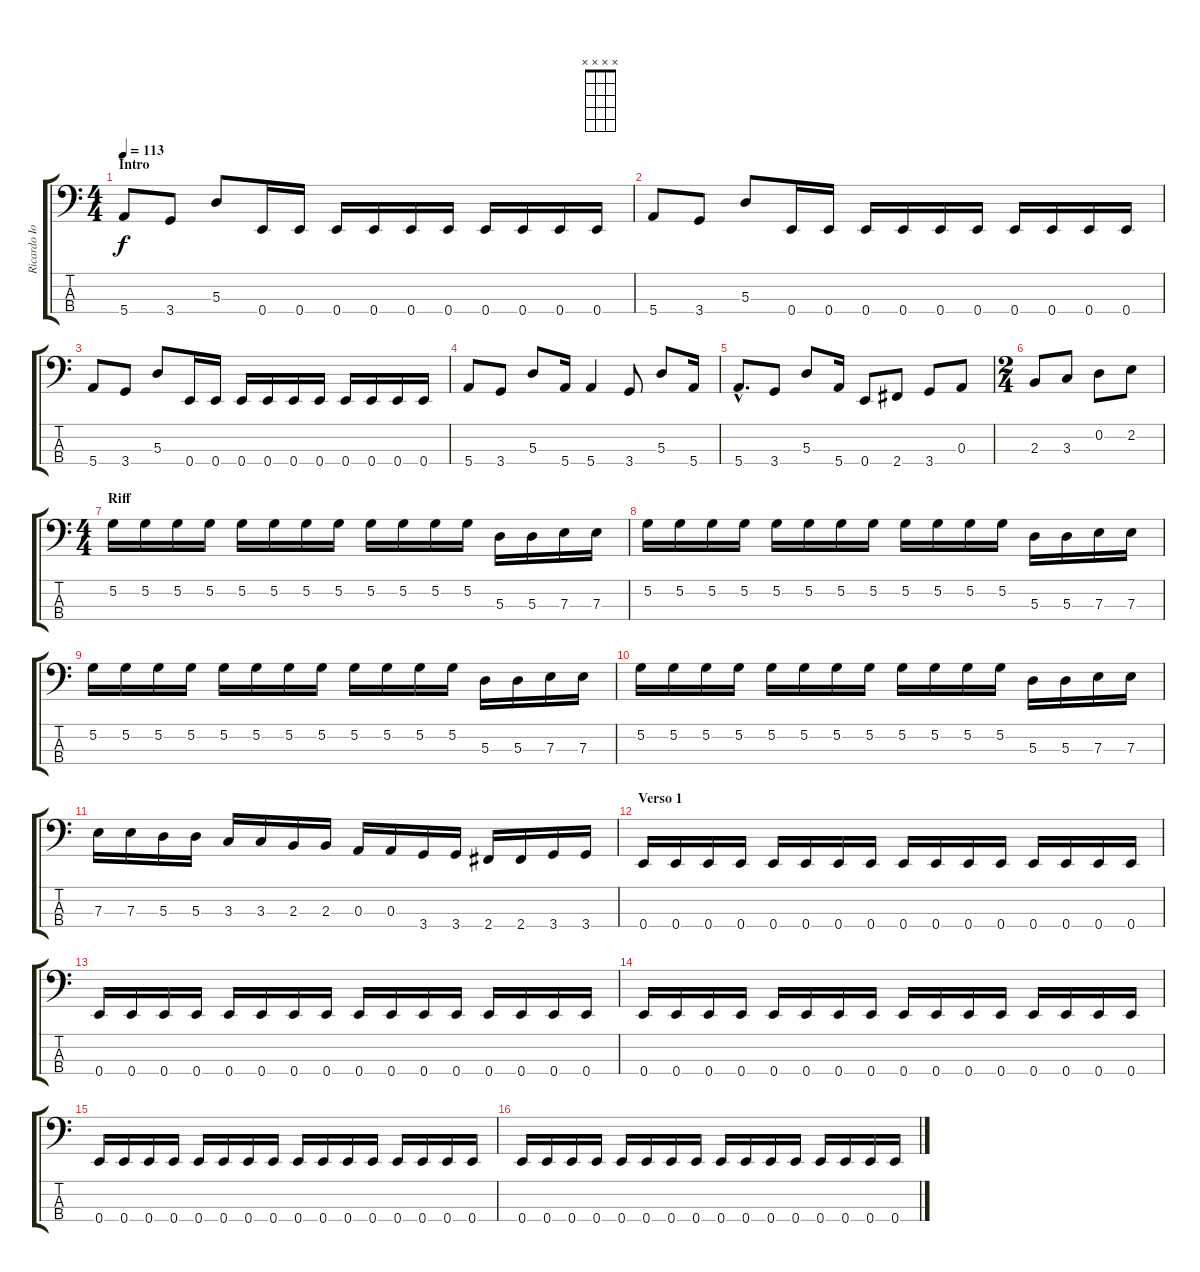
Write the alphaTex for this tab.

\track ("Ricardo Iorio (bajo)" "Ricardo Io") {instrument electricbasspick}
\staff {score tabs}
\tuning (G2 D2 A1 E1) {hide}
\chord ("" x x x x) {firstfret 0}
\ts (4 4)
\section ("" "Intro")
\tempo 113
\clef f4
\ks c
5.4.8{ch "" dy f instrument electricbasspick} 3.4.8 5.3.8 0.4.16 0.4.16 0.4.16 0.4.16 0.4.16 0.4.16 0.4.16 0.4.16 0.4.16 0.4.16 |
5.4.8 3.4.8 5.3.8 0.4.16 0.4.16 0.4.16 0.4.16 0.4.16 0.4.16 0.4.16 0.4.16 0.4.16 0.4.16 |
5.4.8 3.4.8 5.3.8 0.4.16 0.4.16 0.4.16 0.4.16 0.4.16 0.4.16 0.4.16 0.4.16 0.4.16 0.4.16 |
5.4.8 3.4.8 5.3.8 5.4.16 5.4.4 3.4.8 5.3.8 5.4.16 |
5.4{hac}.8{d} 3.4.8 5.3.8 5.4.16 0.4.8 2.4.8 3.4.8 0.3.8 |
\ts (2 4)
2.3.8 3.3.8 0.2.8 2.2.8 |
\ts (4 4)
\section ("" "Riff")
5.2.16 5.2.16 5.2.16 5.2.16 5.2.16 5.2.16 5.2.16 5.2.16 5.2.16 5.2.16 5.2.16 5.2.16 5.3.16 5.3.16 7.3.16 7.3.16 |
5.2.16 5.2.16 5.2.16 5.2.16 5.2.16 5.2.16 5.2.16 5.2.16 5.2.16 5.2.16 5.2.16 5.2.16 5.3.16 5.3.16 7.3.16 7.3.16 |
5.2.16 5.2.16 5.2.16 5.2.16 5.2.16 5.2.16 5.2.16 5.2.16 5.2.16 5.2.16 5.2.16 5.2.16 5.3.16 5.3.16 7.3.16 7.3.16 |
5.2.16 5.2.16 5.2.16 5.2.16 5.2.16 5.2.16 5.2.16 5.2.16 5.2.16 5.2.16 5.2.16 5.2.16 5.3.16 5.3.16 7.3.16 7.3.16 |
7.3.16 7.3.16 5.3.16 5.3.16 3.3.16 3.3.16 2.3.16 2.3.16 0.3.16 0.3.16 3.4.16 3.4.16 2.4.16 2.4.16 3.4.16 3.4.16 |
\section ("" "Verso 1")
0.4.16 0.4.16 0.4.16 0.4.16 0.4.16 0.4.16 0.4.16 0.4.16 0.4.16 0.4.16 0.4.16 0.4.16 0.4.16 0.4.16 0.4.16 0.4.16 |
0.4.16 0.4.16 0.4.16 0.4.16 0.4.16 0.4.16 0.4.16 0.4.16 0.4.16 0.4.16 0.4.16 0.4.16 0.4.16 0.4.16 0.4.16 0.4.16 |
0.4.16 0.4.16 0.4.16 0.4.16 0.4.16 0.4.16 0.4.16 0.4.16 0.4.16 0.4.16 0.4.16 0.4.16 0.4.16 0.4.16 0.4.16 0.4.16 |
0.4.16 0.4.16 0.4.16 0.4.16 0.4.16 0.4.16 0.4.16 0.4.16 0.4.16 0.4.16 0.4.16 0.4.16 0.4.16 0.4.16 0.4.16 0.4.16 |
0.4.16 0.4.16 0.4.16 0.4.16 0.4.16 0.4.16 0.4.16 0.4.16 0.4.16 0.4.16 0.4.16 0.4.16 0.4.16 0.4.16 0.4.16 0.4.16
